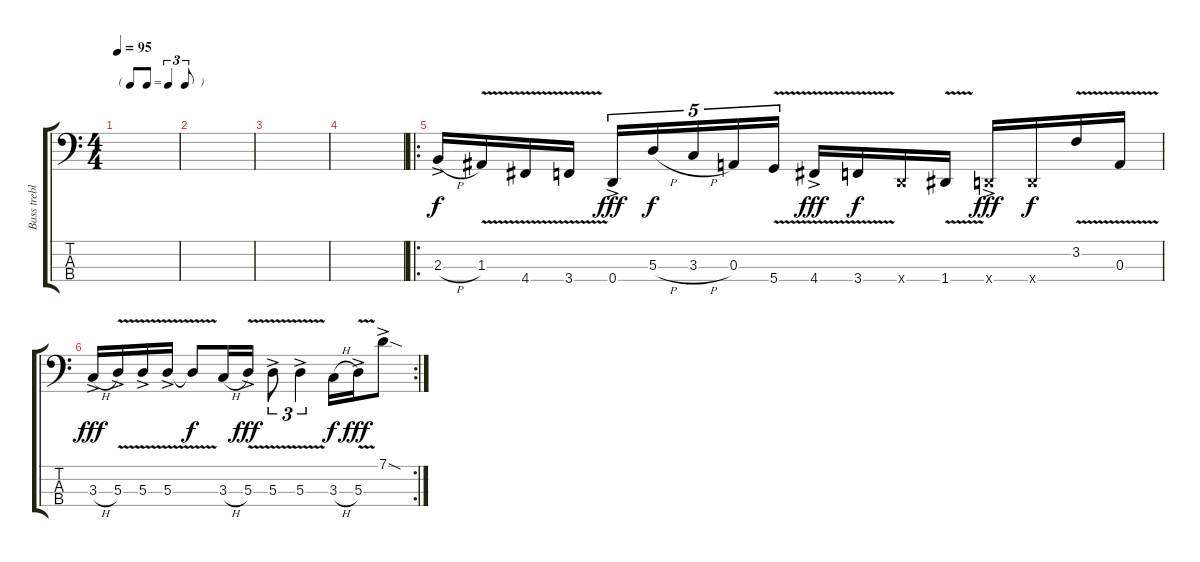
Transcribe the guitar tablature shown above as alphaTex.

\track ("Bass treble" "Bass trebl") {instrument electricbassfinger}
\staff {score tabs}
\tuning (G2 D2 A1 D1) {hide}
\ts (4 4)
\tf triplet8th
\tempo 95
\clef f4
\ks c
|
|
|
|
\ro
2.3{h ac}.16{balance 16} 1.3{v}.16{dy f} 4.4{v}.16 3.4{v}.16 0.4{ac}.16{tu (5 4) dy fff} 5.3{h}.16{tu (5 4) dy f} 3.3{h}.16{tu (5 4)} 0.3.16{tu (5 4)} 5.4{v}.16{tu (5 4)} 4.4{v ac}.16{dy fff} 3.4{v}.16{dy f} 0.4{x}.16 1.4{v}.16 0.4{ac x}.16{dy fff} 0.4{x}.16{dy f} 3.2{v}.16 0.3{v}.16 |
\rc 2
3.3{h ac}.16{dy fff} 5.3{v ac}.16 5.3{v ac}.16 5.3{v ac}.16 5.3{t}.8{dy f} 3.3{h}.16 5.3{v ac}.16{dy fff} 5.3{v ac}.8{tu (3 2)} 5.3{v ac}.4{tu (3 2)} 3.3{h}.16{dy f} 5.3{v ac}.16{dy fff} 7.1{sod ac}.8
